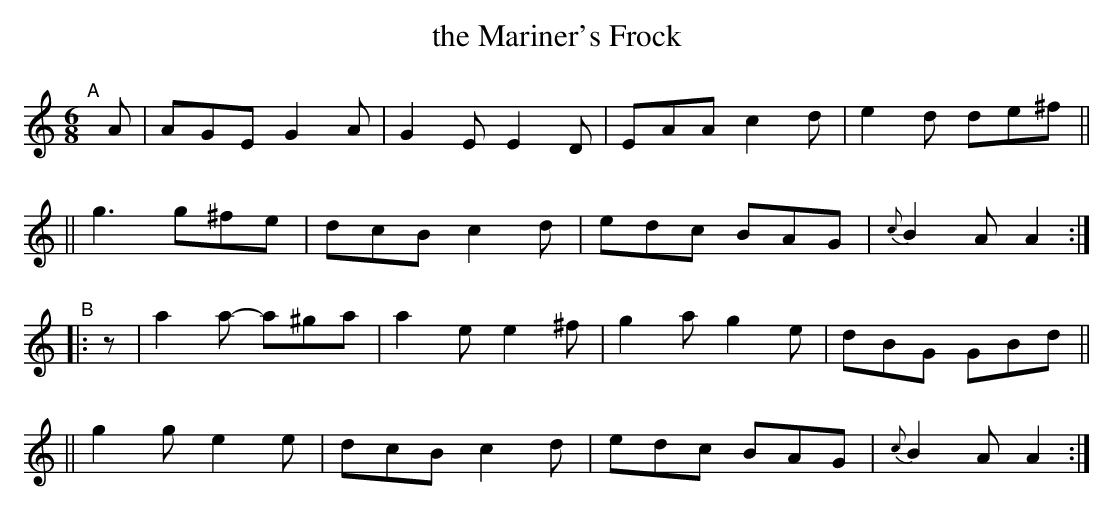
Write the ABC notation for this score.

X:1
T: the Mariner's Frock
M: 6/8
L: 1/8
K: Am
"^A"[|] A \
|  AGE G2A | G2E E2D | EAA c2d | e2d de^f ||
|| g3 g^fe | dcB c2d | edc BAG | {c}B2A A2 :|
"^B"|: z \
|  a2a- a^ga | a2e e2^f | g2a g2e | dBG GBd ||
|| g2g e2e | dcB c2d | edc BAG | {c}B2A A2 :|
